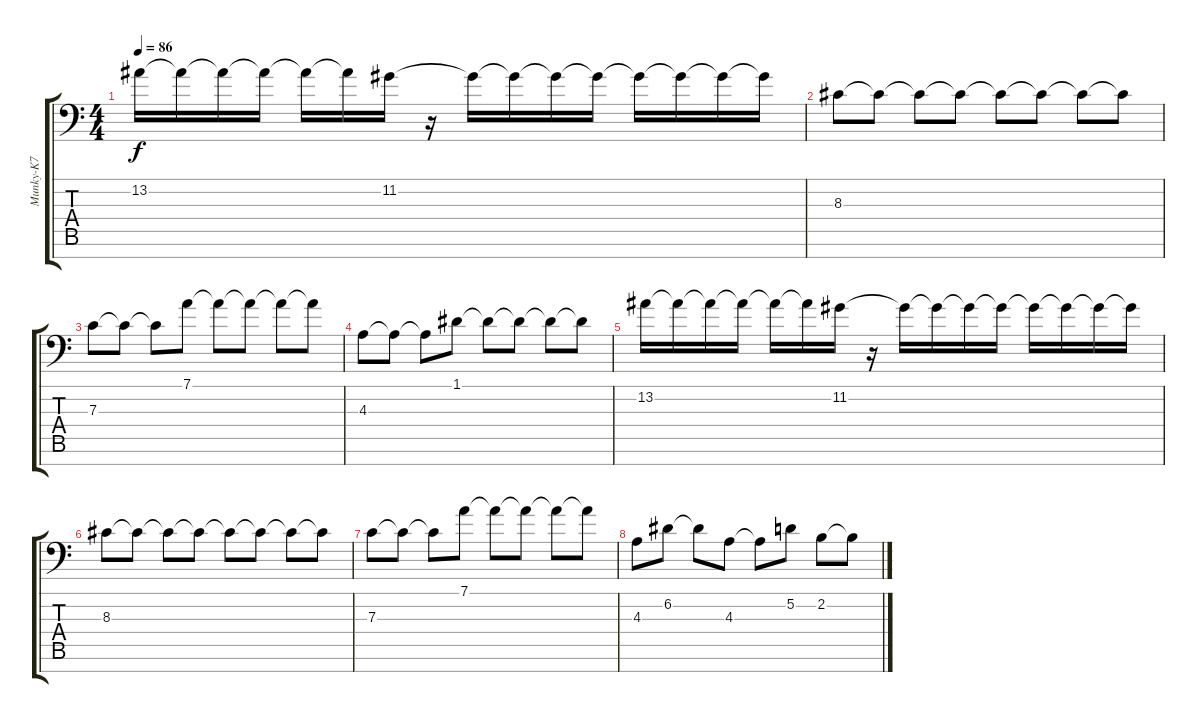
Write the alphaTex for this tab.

\track ("Munky-K7" "Munky-K7") {instrument bagpipe}
\staff {score tabs}
\tuning (D4 A3 F3 C3 G2 D2 A1) {hide}
\ts (4 4)
\tempo 86
\clef f4
\ks c
13.2.16{dy f} 13.2{t}.16 13.2{t}.16 13.2{t}.16 13.2{t}.16 13.2{t}.16 11.2.16 r.16 11.2{t}.16 11.2{t}.16 11.2{t}.16 11.2{t}.16 11.2{t}.16 11.2{t}.16 11.2{t}.16 11.2{t}.16 |
8.3.8 8.3{t}.8 8.3{t}.8 8.3{t}.8 8.3{t}.8 8.3{t}.8 8.3{t}.8 8.3{t}.8 |
7.3.8 7.3{t}.8 7.3{t}.8 7.1.8 7.1{t}.8 7.1{t}.8 7.1{t}.8 7.1{t}.8 |
4.3.8 4.3{t}.8 4.3{t}.8 1.1.8 1.1{t}.8 1.1{t}.8 1.1{t}.8 1.1{t}.8 |
13.2.16 13.2{t}.16 13.2{t}.16 13.2{t}.16 13.2{t}.16 13.2{t}.16 11.2.16 r.16 11.2{t}.16 11.2{t}.16 11.2{t}.16 11.2{t}.16 11.2{t}.16 11.2{t}.16 11.2{t}.16 11.2{t}.16 |
8.3.8 8.3{t}.8 8.3{t}.8 8.3{t}.8 8.3{t}.8 8.3{t}.8 8.3{t}.8 8.3{t}.8 |
7.3.8 7.3{t}.8 7.3{t}.8 7.1.8 7.1{t}.8 7.1{t}.8 7.1{t}.8 7.1{t}.8 |
4.3.8 6.2.8 6.2{t}.8 4.3.8 4.3{t}.8 5.2.8 2.2.8 2.2{t}.8
